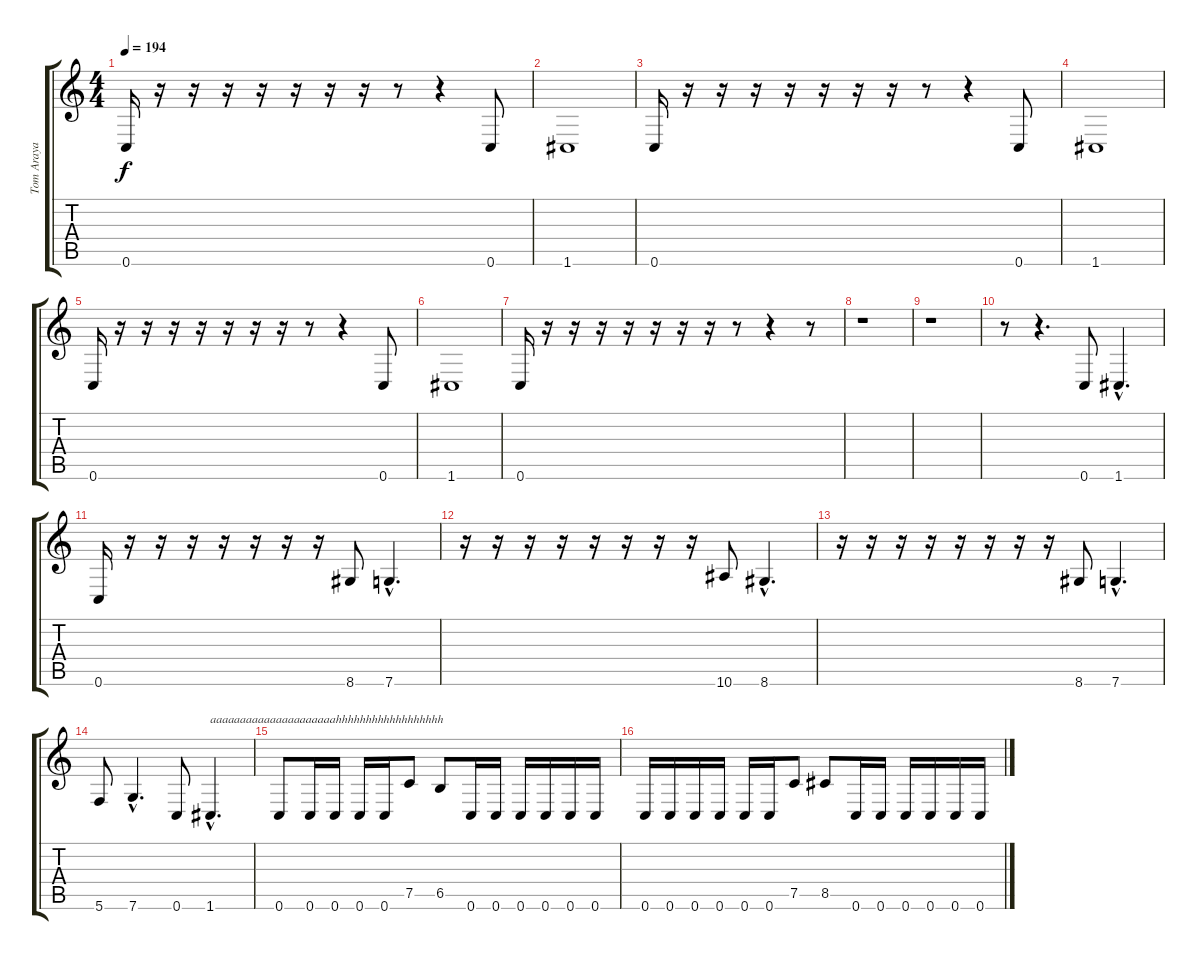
\track ("Tom Araya" "Tom Araya") {instrument electricbasspick}
\staff {score tabs}
\tuning (C4 G3 Eb3 Bb2 F2 C2) {hide}
\ts (4 4)
\tempo 194
\clef g2
\ks c
0.6.16{dy f} r.16 r.16 r.16 r.16 r.16 r.16 r.16 r.8 r.4 0.6.8 |
1.6.1 |
0.6.16 r.16 r.16 r.16 r.16 r.16 r.16 r.16 r.8 r.4 0.6.8 |
1.6.1 |
0.6.16 r.16 r.16 r.16 r.16 r.16 r.16 r.16 r.8 r.4 0.6.8 |
1.6.1 |
0.6.16 r.16 r.16 r.16 r.16 r.16 r.16 r.16 r.8 r.4 r.8 |
r.1 |
r.1 |
r.8 r.4{d} 0.6.8 1.6{hac}.4{d} |
0.6.16 r.16 r.16 r.16 r.16 r.16 r.16 r.16 8.6.8 7.6{hac}.4{d} |
r.16 r.16 r.16 r.16 r.16 r.16 r.16 r.16 10.6.8 8.6{hac}.4{d} |
r.16 r.16 r.16 r.16 r.16 r.16 r.16 r.16 8.6.8 7.6{hac}.4{d} |
5.6.8 7.6{hac}.4{d} 0.6.8 1.6{hac}.4{d txt "aaaaaaaaaaaaaaaaaaaaahhhhhhhhhhhhhhhhhh"} |
0.6.8 0.6.16 0.6.16 0.6.16 0.6.16 7.5.8 6.5.8 0.6.16 0.6.16 0.6.16 0.6.16 0.6.16 0.6.16 |
0.6.16 0.6.16 0.6.16 0.6.16 0.6.16 0.6.16 7.5.8 8.5.8 0.6.16 0.6.16 0.6.16 0.6.16 0.6.16 0.6.16
